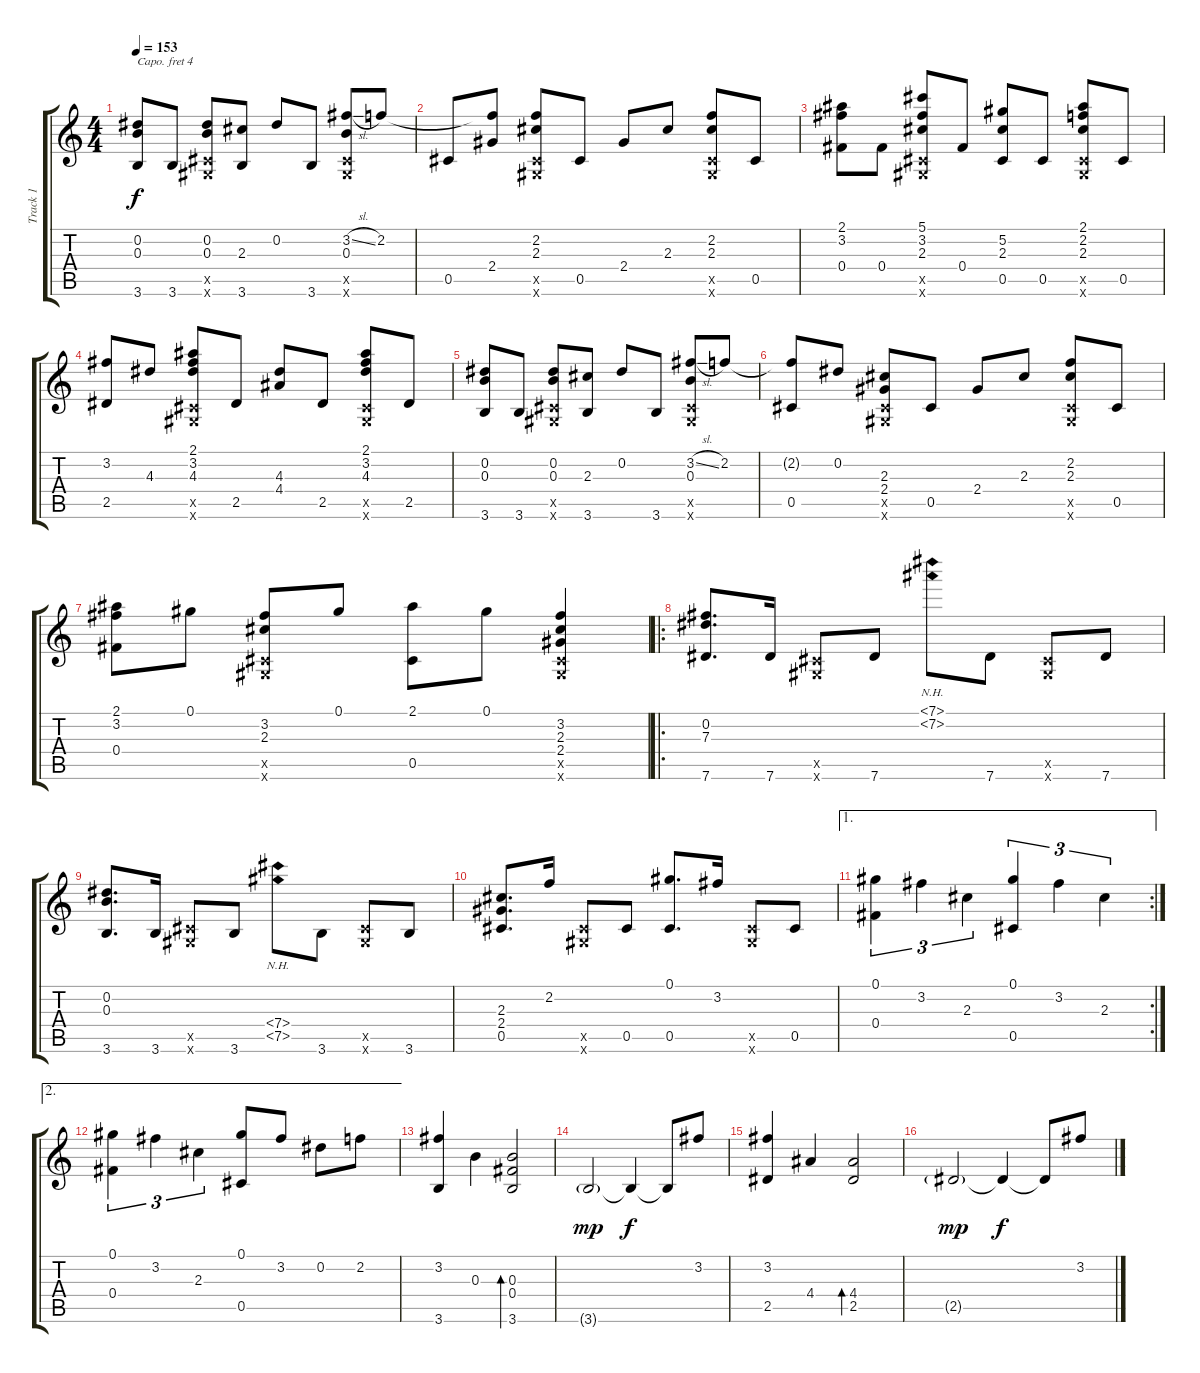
\track ("Track 1" "Track 1") {instrument acousticguitarsteel}
\staff {score tabs}
\capo 4
\tuning (E4 B3 G3 D3 A2 E2) {hide}
\ts (4 4)
\tempo 153
\clef g2
\ks c
(0.2 0.3 3.6).8{dy f} 3.6.8 (0.2 0.3 0.5{x} 0.6{x}).8 (2.3 3.6).8 0.2.8 3.6.8 (3.2{sl} 0.3 0.5{x} 0.6{x}).8 2.2.8 |
0.5.8 (2.2{t} 2.4).8 (2.2 2.3 0.5{x} 0.6{x}).8 0.5.8 2.4.8 2.3.8 (2.2 2.3 0.5{x} 0.6{x}).8 0.5.8 |
(2.1 3.2 0.4).8 0.4.8 (5.1 3.2 2.3 0.5{x} 0.6{x}).8 0.4.8 (5.2 2.3 0.5).8 0.5.8 (2.1 2.2 2.3 0.5{x} 0.6{x}).8 0.5.8 |
(3.2 2.5).8 4.3.8 (2.1 3.2 4.3 0.5{x} 0.6{x}).8 2.5.8 (4.3 4.4).8 2.5.8 (2.1 3.2 4.3 0.5{x} 0.6{x}).8 2.5.8 |
(0.2 0.3 3.6).8 3.6.8 (0.2 0.3 0.5{x} 0.6{x}).8 (2.3 3.6).8 0.2.8 3.6.8 (3.2{sl} 0.3 0.5{x} 0.6{x}).8 2.2.8 |
(2.2{t} 0.5).8 0.2.8 (2.3 2.4 0.5{x} 0.6{x}).8 0.5.8 2.4.8 2.3.8 (2.2 2.3 0.5{x} 0.6{x}).8 0.5.8 |
(2.1 3.2 0.4).8 0.1.8 (3.2 2.3 0.5{x} 0.6{x}).8 0.1.8 (2.1 0.5).8 0.1.8 (3.2 2.3 2.4 0.5{x} 0.6{x}).4 |
\ro
(0.2 7.3 7.6).8{d} 7.6.16 (0.5{x} 0.6{x}).8 7.6.8 (7.1{nh} 7.2{nh}).8 7.6.8 (0.5{x} 0.6{x}).8 7.6.8 |
(0.2 0.3 3.6).8{d} 3.6.16 (0.5{x} 0.6{x}).8 3.6.8 (7.4{nh} 7.5{nh}).8 3.6.8 (0.5{x} 0.6{x}).8 3.6.8 |
(2.3 2.4 0.5).8{d} 2.2.16 (0.5{x} 0.6{x}).8 0.5.8 (0.1 0.5).8{d} 3.2.16 (0.5{x} 0.6{x}).8 0.5.8 |
\ae 1
\rc 2
(0.1 0.4).4{tu (3 2)} 3.2.4{tu (3 2)} 2.3.4{tu (3 2)} (0.1 0.5).4{tu (3 2)} 3.2.4{tu (3 2)} 2.3.4{tu (3 2)} |
\ae 2
(0.1 0.4).4{tu (3 2)} 3.2.4{tu (3 2)} 2.3.4{tu (3 2)} (0.1 0.5).8 3.2.8 0.2.8 2.2.8 |
(3.2 3.6).4 0.3.4 (0.3 0.4 3.6).2{bd 120} |
3.6{g}.2{dy mp} 3.6{t}.4{dy f} 3.6{t}.8 3.2.8 |
(3.2 2.5).4 4.4.4 (4.4 2.5).2{bd 120} |
2.5{g}.2{dy mp} 2.5{t}.4{dy f} 2.5{t}.8 3.2.8
